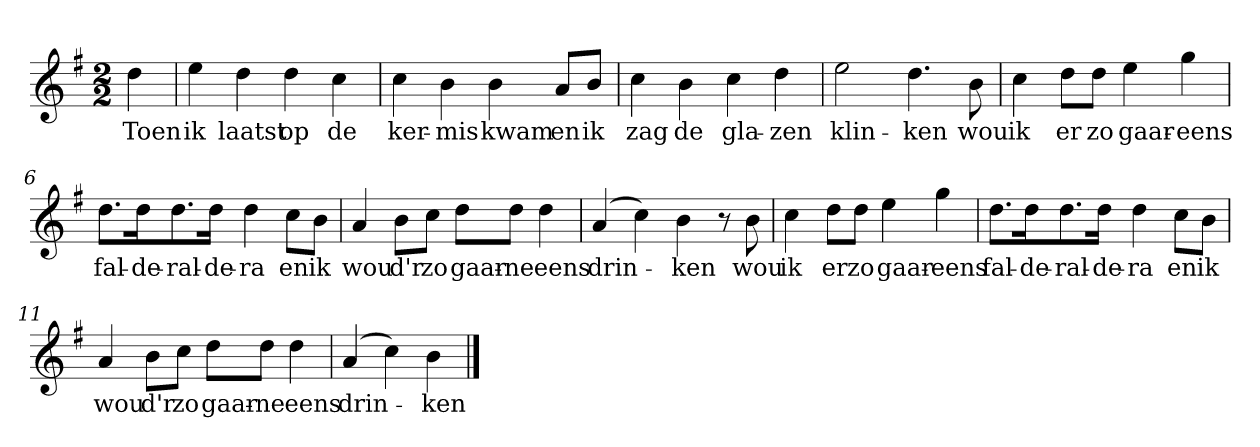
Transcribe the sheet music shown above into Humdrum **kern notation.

**kern	**text
*part1	*part1
*staff1	*staff1
*clefG2	*
*k[f#]	*
*G:	*
*M2/2	*
*MM120	*
=	=
4dd	Toen
=1	=1
4ee	ik
4dd	laatst
4dd	op
4cc	de
=2	=2
4cc	ker-
4b	-mis
4b	kwam
8a/L	en
8b/J	ik
=3	=3
4cc	zag
4b	de
4cc	gla-
4dd	-zen
=4	=4
2ee	klin-
4.dd	-ken
8b	wou
=5	=5
4cc	ik
8dd\L	er
8dd\J	zo
4ee	gaar-
4gg	-eens
=6	=6
8.dd\L	fal-
16dd\K	-de-
8.dd\	-ral-
16dd\Jk	-de-
4dd	-ra
8cc\L	en
8b\J	ik
=7	=7
4a	wou
8b\L	d'r
8cc\J	zo
8dd\L	gaar-
8dd\J	-ne
4dd	eens
=8	=8
(4a	drin-
4cc)	.
4b	-ken
8r	.
8b	wou
=9	=9
4cc	ik
8dd\L	er
8dd\J	zo
4ee	gaar-
4gg	-eens
=10	=10
8.dd\L	fal-
16dd\K	-de-
8.dd\	-ral-
16dd\Jk	-de-
4dd	-ra
8cc\L	en
8b\J	ik
=11	=11
4a	wou
8b\L	d'r
8cc\J	zo
8dd\L	gaar-
8dd\J	-ne
4dd	eens
=12	=12
(4a	drin-
4cc)	.
4b	-ken
==	==
*-	*-
